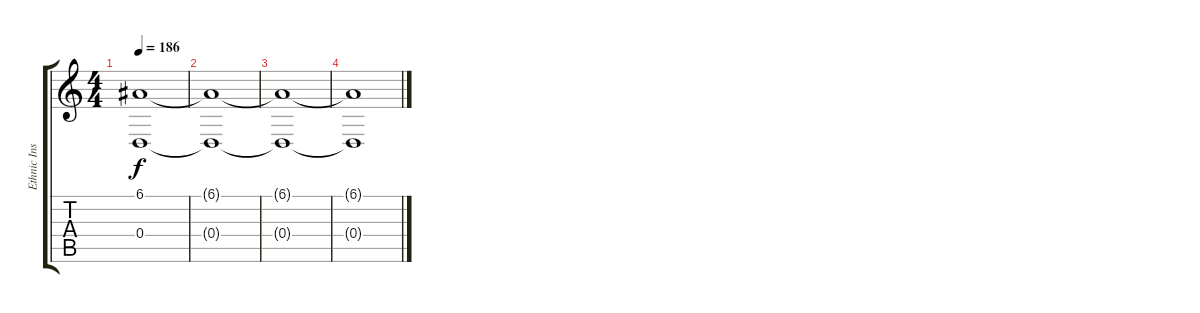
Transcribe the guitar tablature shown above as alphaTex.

\track ("Ethnic Instruments" "Ethnic Ins") {instrument recorder}
\staff {score tabs}
\tuning (E4 B3 G3 D3 A2 E2) {hide}
\ts (4 4)
\tempo 186
\clef g2
\ks c
(6.1{t} 0.4{t}).1{dy f volume 0} |
(6.1{t} 0.4{t}).1 |
(6.1{t} 0.4{t}).1 |
(6.1{t} 0.4{t}).1
